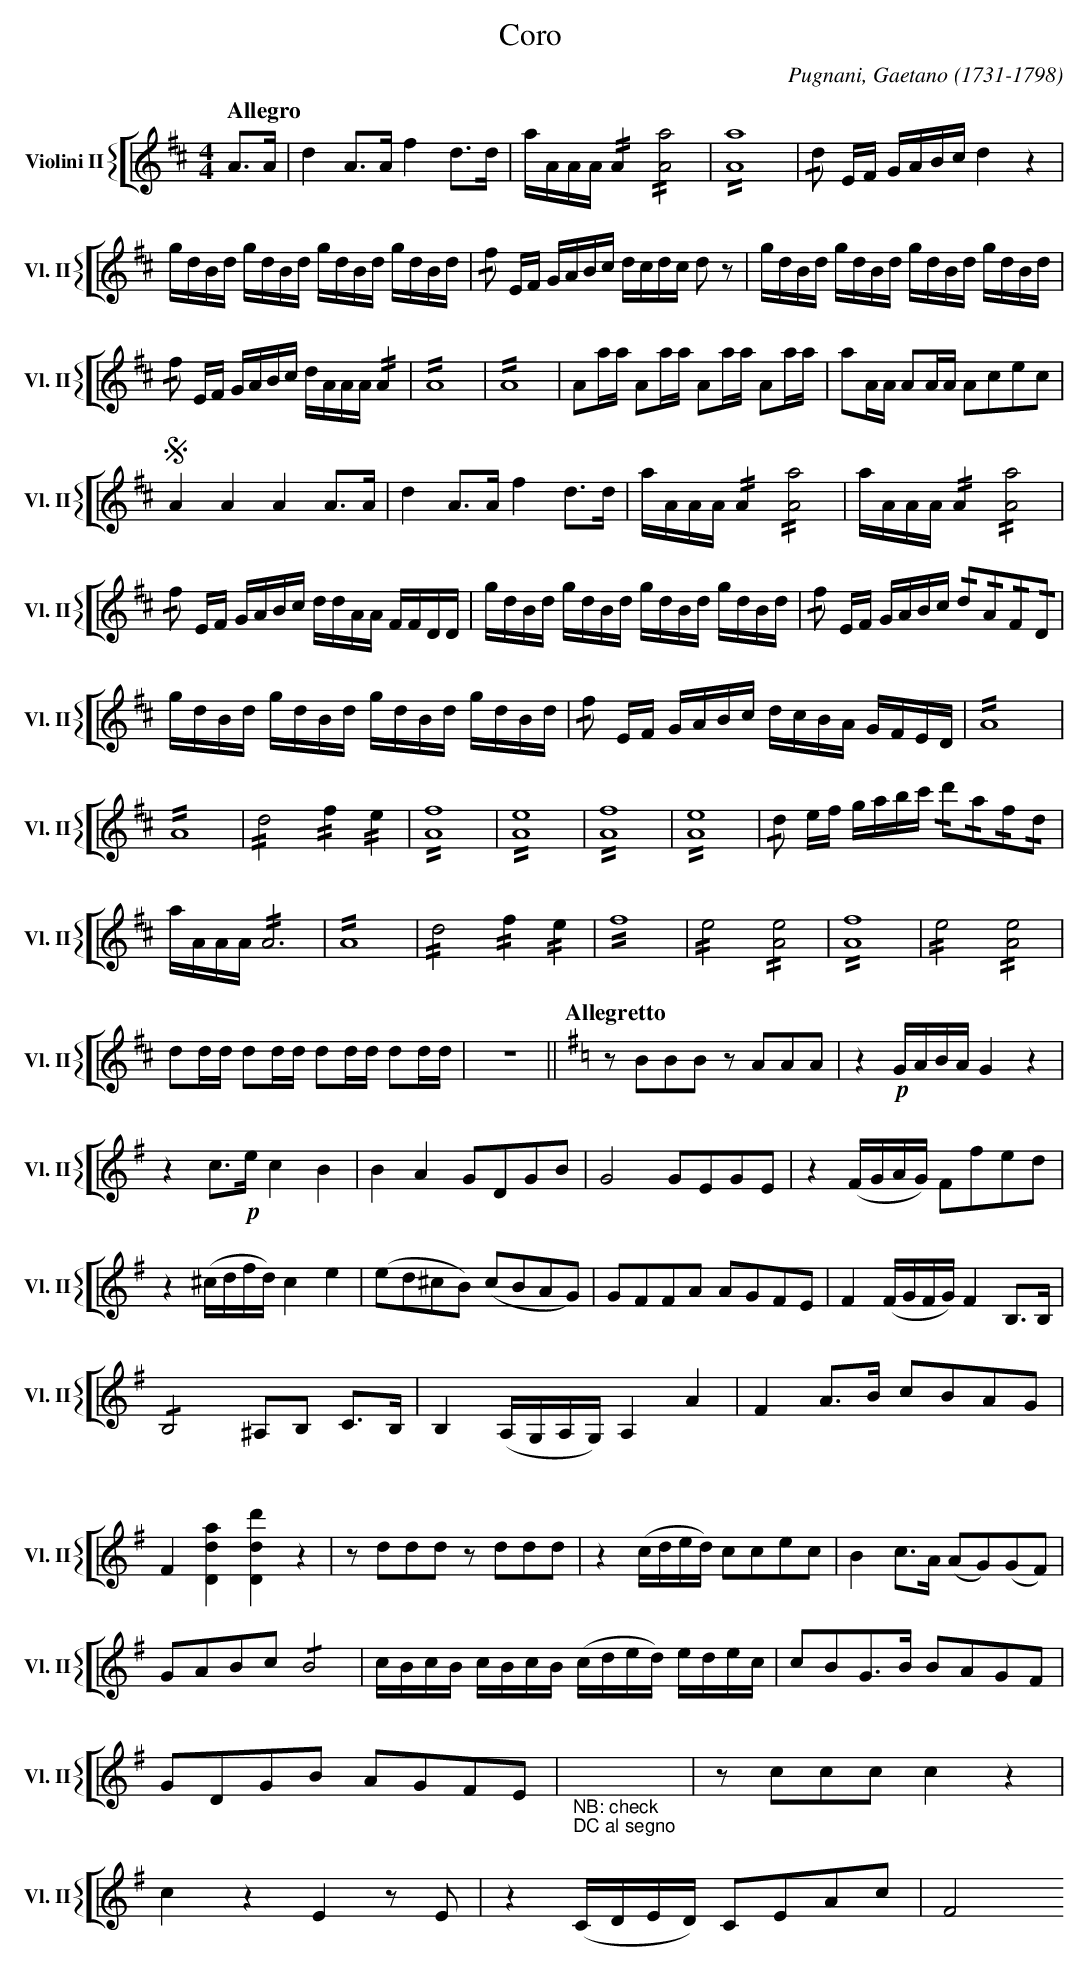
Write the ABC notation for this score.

X:1
T:Coro
C:Pugnani, Gaetano (1731-1798)
M:4/4
L:1/4
K:D
V: 12 clef=treble name="Violini II" sname="Vl. II"
%%staves [{ 12 }]
[Q:"Allegro"]  A/>A/ | d A/>A/  f d/>d/ | a//A//A//A// !//!A !//![aA]2 |!//![aA]4 | \
   !/!d/ E//F// G//A//B//c// dz | g//d//B//d//  g//d//B//d//  g//d//B//d//  g//d//B//d// | \
   !/!f/ E//F// G//A//B//c// d//c//d//c// d/z/ | g//d//B//d// g//d//B//d// g//d//B//d// g//d//B//d// | \
   !/!f/ E//F// G//A//B//c// d//A//A//A// !//!A | !//!A4 |  !//!A4 | A/a//a//  A/a//a//  A/a//a//  A/a//a// | \
   a/A//A// A/A//A// A/c/e/c/ | !segno! AAAA/>A/ | d A/>A/ f d/>d/ | a//A//A//A// !//!A !//![aA]2 | \
   a//A//A//A// !//!A !//![aA]2 | !/!f/ E//F// G//A//B//c// d//d//A//A// F//F//D//D// | \
   g//d//B//d// g//d//B//d// g//d//B//d// g//d//B//d// | !/!f/ E//F// G//A//B//c// !/!d/!/!A/!/!F/!/!D/ | \
   g//d//B//d// g//d//B//d// g//d//B//d// g//d//B//d// | !/!f/ E//F// G//A//B//c// d//c//B//A// G//F//E//D// | \
   !//!A4 | !//!A4 | !//!d2 !//!f !//!e | !//![Af]4 |  !//![Ae]4 | !//![Af]4 | !//![Ae]4 | \
   !/!d/ e//f// g//a//b//c'// !/!d'/!/!a/!/!f/!/!d/ | a//A//A//A// !//!A3 |  !//!A4 | !//!d2 !//!f !//!e | \
   !//!f4 | !//!e2 !//![Ae]2 | !//![Af]4 | !//!e2 !//![Ae]2 | d/d//d// d/d//d// d/d//d// d/d//d// | Z || \
[Q:"Allegretto"][K:G]  z/B/B/B/ z/A/A/A/ | z!p!G//A//B//A// Gz | zc/>!p!e/ cB | BA G/D/G/B/ | G2 G/E/G/E/ | \
   z (F//G//A//G//) F/f/e/d/ | z(^c//d//f//d//) ce | (e/d/^c/B/) (c/B/A/G/) | G/F/F/A/ A/G/F/E/ | \
   F (F//G//F//G//) F B,/>B,/ | !/!B,2 ^A,/B,/ C/>B,/ | B, (A,//G,//A,//G,//) A,A | F A/>B/ c/B/A/G/ | \
   F [Dda][Ddd']z | z/d/d/d/ z/d/d/d/ | z(c//d//e//d//) c/c/e/c/ | Bc/>A/ (A/G/)(G/F/) | \
   G/A/B/c/ !/!B2 | c//B//c//B// c//B//c//B// (c//d//e//d//) e//d//e//c// | c/B/G/>B/ B/A/G/F/ | \
   G/D/G/B/ /A/G/F/E/ | "_NB: check" "_DC al segno" X  | \
   z/c/c/c/ c z | czEz/E/ | z (C//D//E//D//) C/E/A/c/ | F2 \
